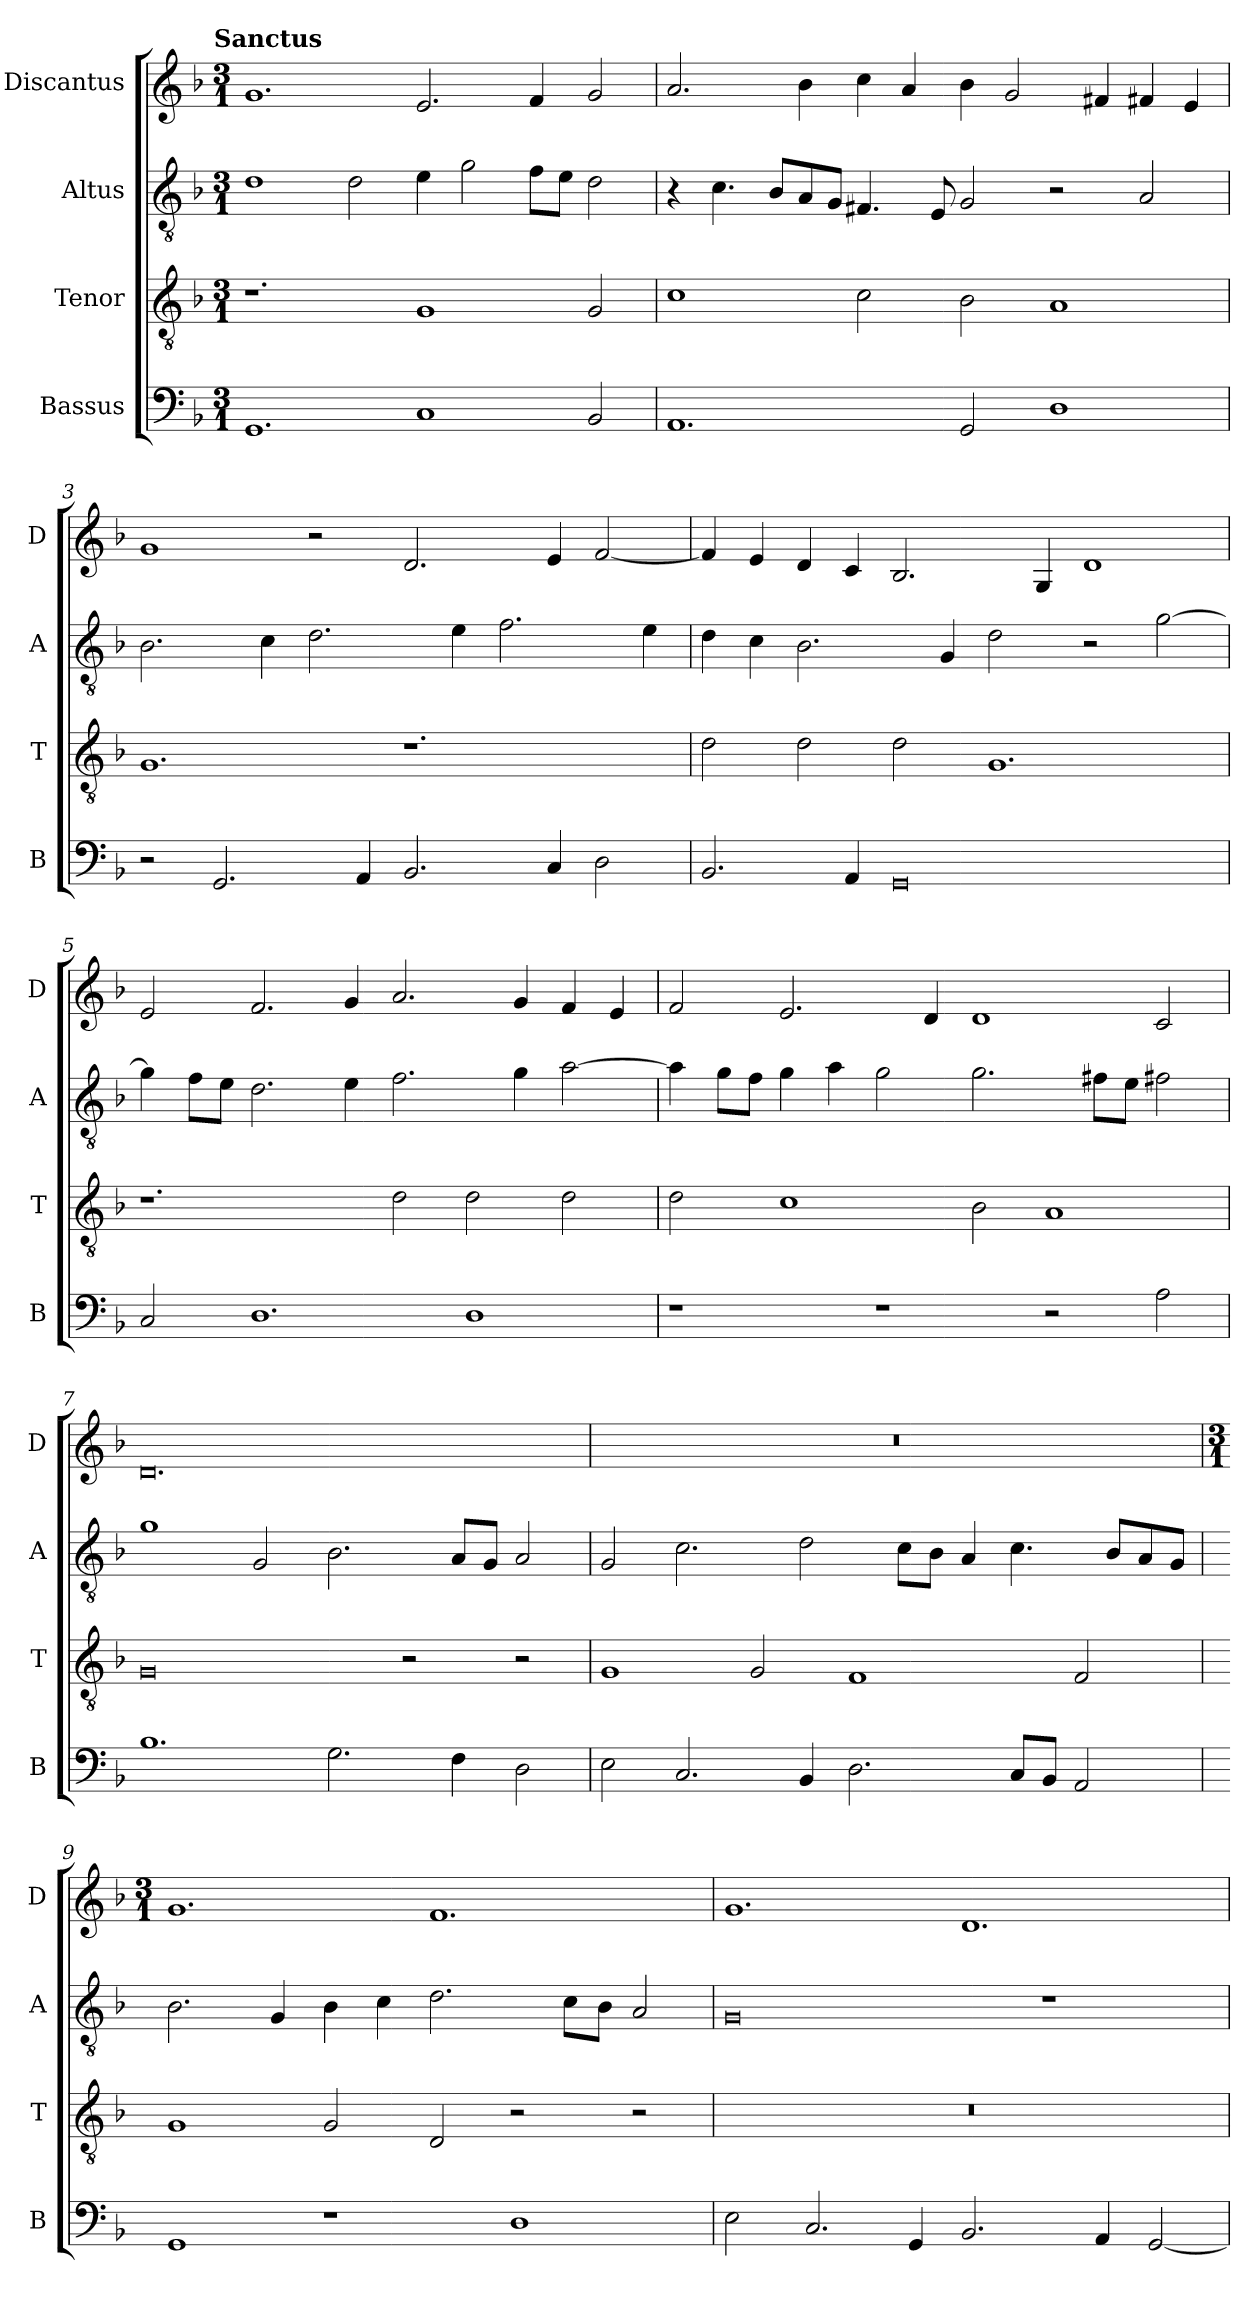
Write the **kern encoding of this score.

**kern	**kern	**kern	**kern
*part4	*part3	*part2	*part1
*staff4	*staff3	*staff2	*staff1
*I"Bassus	*I"Tenor	*I"Altus	*I"Discantus
*I'B	*I'T	*I'A	*I'D
*clefF4	*clefGv2	*clefGv2	*clefG2
*k[b-]	*k[b-]	*k[b-]	*k[b-]
!!LO:TX:omd:t=Sanctus
*M3/1	*M3/1	*M3/1	*M3/1
=1	=1	=1	=1
1.GG	1.r	1d	1.g
.	.	2d\	.
1C	1G	4e\	2.e/
.	.	2g\	.
.	.	8f\L	4f/
.	.	8e\J	.
2BB-/	2G/	2d\	2g/
=2	=2	=2	=2
1.AA	1c	4r	2.a/
.	.	4.c\	.
.	.	8B-/L	.
.	.	8A/	4b-\
.	.	8G/J	.
.	2c\	4.F#X/	4cc\
.	.	.	4a/
.	.	8E/	.
2GG/	2B-\	2G/	4b-\
.	.	.	2g/
1D	1A	2r	.
.	.	.	4f#X/
.	.	2A/	4f#X/
.	.	.	4e/
=3	=3	=3	=3
2r	1.G	2.B-\	1g
2.GG/	.	.	.
.	.	4c\	.
.	.	2.d\	2r
4AA/	.	.	.
2.BB-/	1.r	.	2.d/
.	.	4e\	.
.	.	2.f\	.
4C/	.	.	4e/
2D\	.	.	[2f/
.	.	4e\	.
=4	=4	=4	=4
2.BB-/	2d\	4d\	4f/]
.	.	4c\	4e/
.	2d\	2.B-\	4d/
4AA/	.	.	4c/
0GG	2d\	.	2.B-/
.	.	4G/	.
.	1.G	2d\	.
.	.	.	4G/
.	.	2r	1d
.	.	[2g\	.
=5	=5	=5	=5
2C/	1.r	4g\]	2e/
.	.	8f\L	.
.	.	8e\J	.
1.D	.	2.d\	2.f/
.	.	4e\	4g/
.	2d\	2.f\	2.a/
1D	2d\	.	.
.	.	4g\	4g/
.	2d\	[2a\	4f/
.	.	.	4e/
=6	=6	=6	=6
1r	2d\	4a\]	2f/
.	.	8g\L	.
.	.	8f\J	.
.	1c	4g\	2.e/
.	.	4a\	.
1r	.	2g\	.
.	.	.	4d/
.	2B-\	2.g\	1d
2r	1A	.	.
.	.	8f#X\L	.
.	.	8e\J	.
2A\	.	2f#X\	2c/
=7	=7	=7	=7
1.B-	0G	1g	0.d
.	.	2G/	.
2.G\	.	2.B-\	.
.	2r	.	.
4F\	.	8A/L	.
.	.	8G/J	.
2D\	2r	2A/	.
=8	=8	=8	=8
2E\	1G	2G/	0.r
2.C/	.	2.c\	.
.	2G/	.	.
4BB-/	.	2d\	.
2.D\	1F	.	.
.	.	8c\L	.
.	.	8B-\J	.
.	.	4A/	.
8C/L	.	4.c\	.
8BB-/J	.	.	.
2AA/	2F/	.	.
.	.	8B-/L	.
.	.	8A/	.
.	.	8G/J	.
=9	=9	=9	=9
*	*	*	*M3/1
1GG	1G	2.B-\	1.g
.	.	4G/	.
1r	2G/	4B-\	.
.	.	4c\	.
.	2D/	2.d\	1.f
1D	2r	.	.
.	.	8c\L	.
.	.	8B-\J	.
.	2r	2A/	.
=10	=10	=10	=10
2E\	0.r	0G	1.g
2.C/	.	.	.
4GG/	.	.	.
2.BB-/	.	.	1.d
.	.	1r	.
4AA/	.	.	.
[2GG/	.	.	.
=	=	=	=
*-	*-	*-	*-
